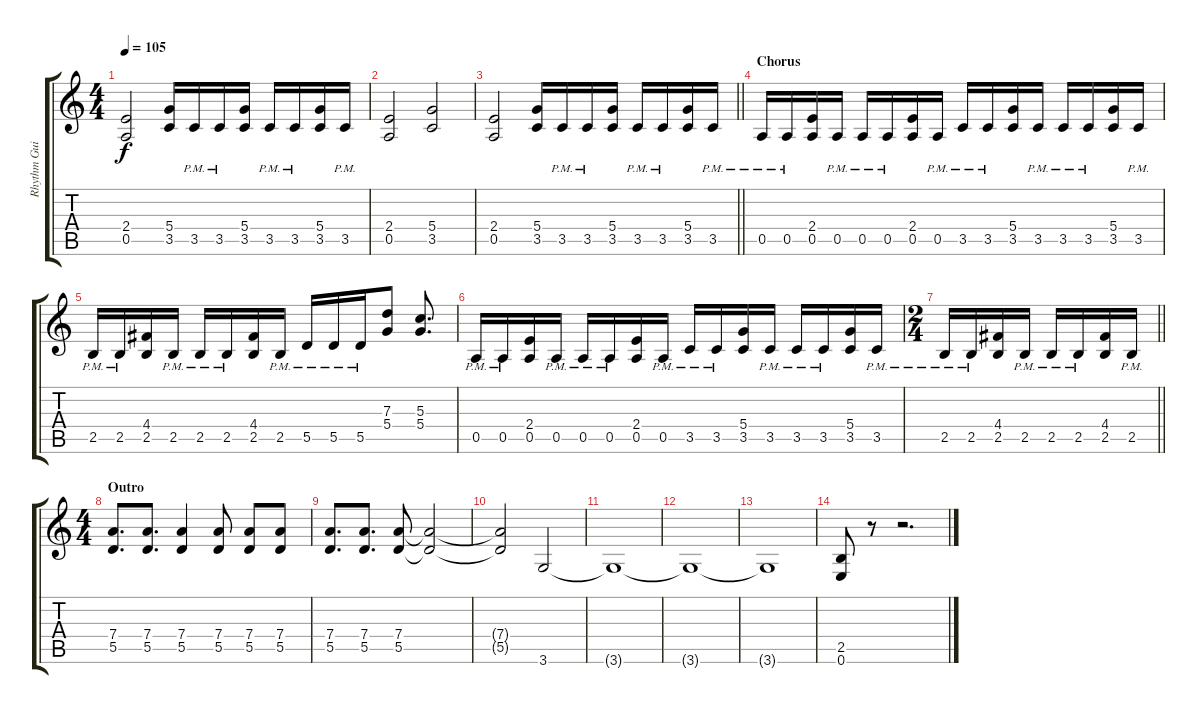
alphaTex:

\track ("Rhythm Guitar" "Rhythm Gui") {instrument distortionguitar}
\staff {score tabs}
\tuning (E4 B3 G3 D3 A2 E2) {hide}
\ts (4 4)
\tempo 105
\clef g2
\ks c
(2.4 0.5).2{dy f} (5.4 3.5).16 3.5{pm}.16 3.5{pm}.16 (5.4 3.5).16 3.5{pm}.16 3.5{pm}.16 (5.4 3.5).16 3.5{pm}.16 |
(2.4 0.5).2 (5.4 3.5).2 |
\barLineRight lightlight
(2.4 0.5).2 (5.4 3.5).16 3.5{pm}.16 3.5{pm}.16 (5.4 3.5).16 3.5{pm}.16 3.5{pm}.16 (5.4 3.5).16 3.5{pm}.16 |
\section ("" "Chorus")
0.5{pm}.16 0.5{pm}.16 (2.4 0.5).16 0.5{pm}.16 0.5{pm}.16 0.5{pm}.16 (2.4 0.5).16 0.5{pm}.16 3.5{pm}.16 3.5{pm}.16 (5.4 3.5).16 3.5{pm}.16 3.5{pm}.16 3.5{pm}.16 (5.4 3.5).16 3.5{pm}.16 |
2.5{pm}.16 2.5{pm}.16 (4.4 2.5).16 2.5{pm}.16 2.5{pm}.16 2.5{pm}.16 (4.4 2.5).16 2.5{pm}.16 5.5{pm}.16 5.5{pm}.16 5.5{pm}.16 (7.3 5.4).8 (5.3 5.4).8{d} |
0.5{pm}.16 0.5{pm}.16 (2.4 0.5).16 0.5{pm}.16 0.5{pm}.16 0.5{pm}.16 (2.4 0.5).16 0.5{pm}.16 3.5{pm}.16 3.5{pm}.16 (5.4 3.5).16 3.5{pm}.16 3.5{pm}.16 3.5{pm}.16 (5.4 3.5).16 3.5{pm}.16 |
\ts (2 4)
\barLineRight lightlight
2.5{pm}.16 2.5{pm}.16 (4.4 2.5).16 2.5{pm}.16 2.5{pm}.16 2.5{pm}.16 (4.4 2.5).16 2.5{pm}.16 |
\ts (4 4)
\section ("" "Outro")
(7.4 5.5).8{d} (7.4 5.5).8{d} (7.4 5.5).4 (7.4 5.5).8 (7.4 5.5).8 (7.4 5.5).8 |
(7.4 5.5).8{d} (7.4 5.5).8{d} (7.4 5.5).8 (7.4{t} 5.5{t}).2 |
(7.4{t} 5.5{t}).2 3.6.2 |
3.6{t}.1 |
3.6{t}.1 |
3.6{t}.1 |
(2.5 0.6).8 r.8 r.2{d}
